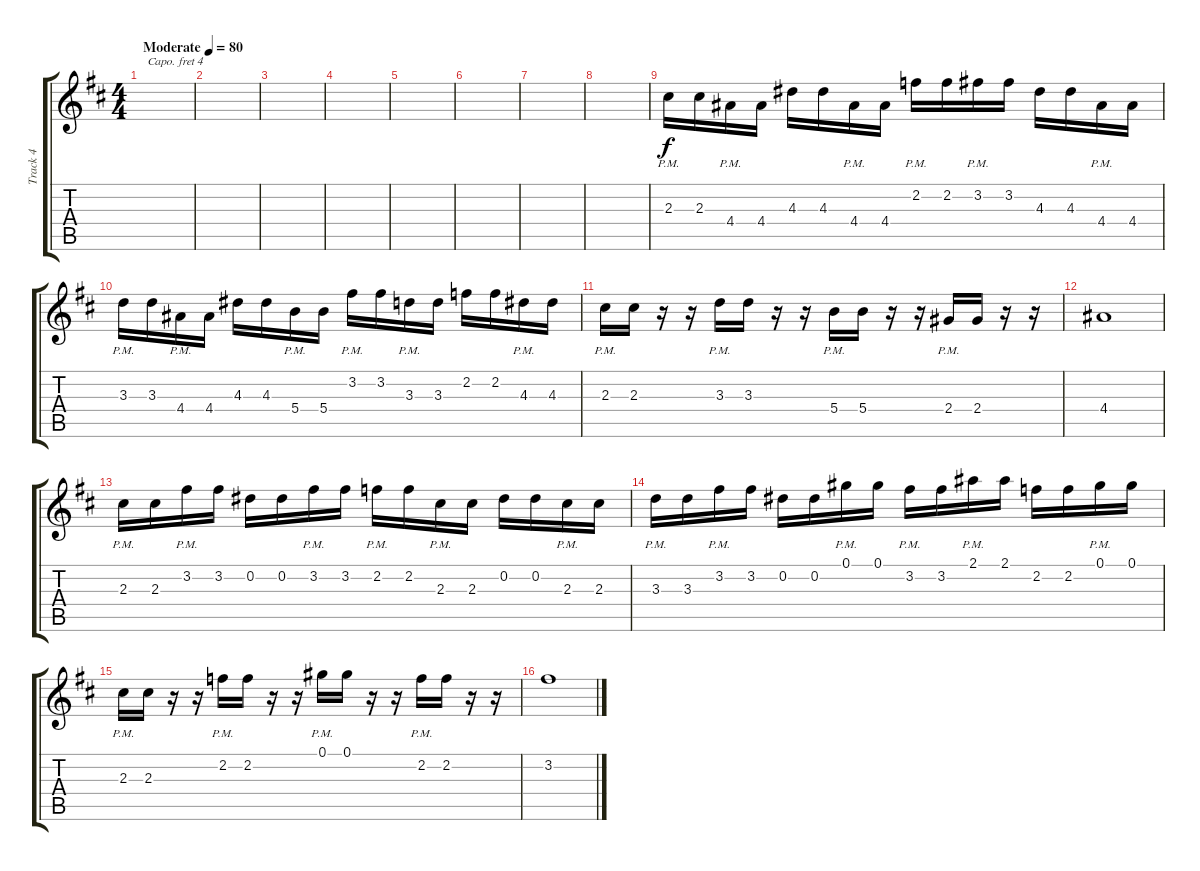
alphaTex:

\track ("Track 4" "Track 4") {instrument overdrivenguitar}
\staff {score tabs}
\capo 4
\tuning (E4 B3 G3 D3 A2 E2) {hide}
\ts (4 4)
\tempo (80 "Moderate")
\clef g2
\ks d
|
|
|
|
|
|
|
|
2.3{pm}.16 2.3.16 4.4{pm}.16 4.4.16 4.3.16 4.3.16 4.4{pm}.16 4.4.16 2.2{pm}.16 2.2.16 3.2{pm}.16 3.2.16 4.3.16 4.3.16 4.4{pm}.16 4.4.16 |
3.3{pm}.16 3.3.16 4.4{pm}.16 4.4.16 4.3.16 4.3.16 5.4{pm}.16 5.4.16 3.2{pm}.16 3.2.16 3.3{pm}.16 3.3.16 2.2.16 2.2.16 4.3{pm}.16 4.3.16 |
2.3{pm}.16 2.3.16 r.16 r.16 3.3{pm}.16 3.3.16 r.16 r.16 5.4{pm}.16 5.4.16 r.16 r.16 2.4{pm}.16 2.4.16 r.16 r.16 |
4.4.1 |
2.3{pm}.16 2.3.16 3.2{pm}.16 3.2.16 0.2.16 0.2.16 3.2{pm}.16 3.2.16 2.2{pm}.16 2.2.16 2.3{pm}.16 2.3.16 0.2.16 0.2.16 2.3{pm}.16 2.3.16 |
3.3{pm}.16 3.3.16 3.2{pm}.16 3.2.16 0.2.16 0.2.16 0.1{pm}.16 0.1.16 3.2{pm}.16 3.2.16 2.1{pm}.16 2.1.16 2.2.16 2.2.16 0.1{pm}.16 0.1.16 |
2.3{pm}.16 2.3.16 r.16 r.16 2.2{pm}.16 2.2.16 r.16 r.16 0.1{pm}.16 0.1.16 r.16 r.16 2.2{pm}.16 2.2.16 r.16 r.16 |
3.2.1
